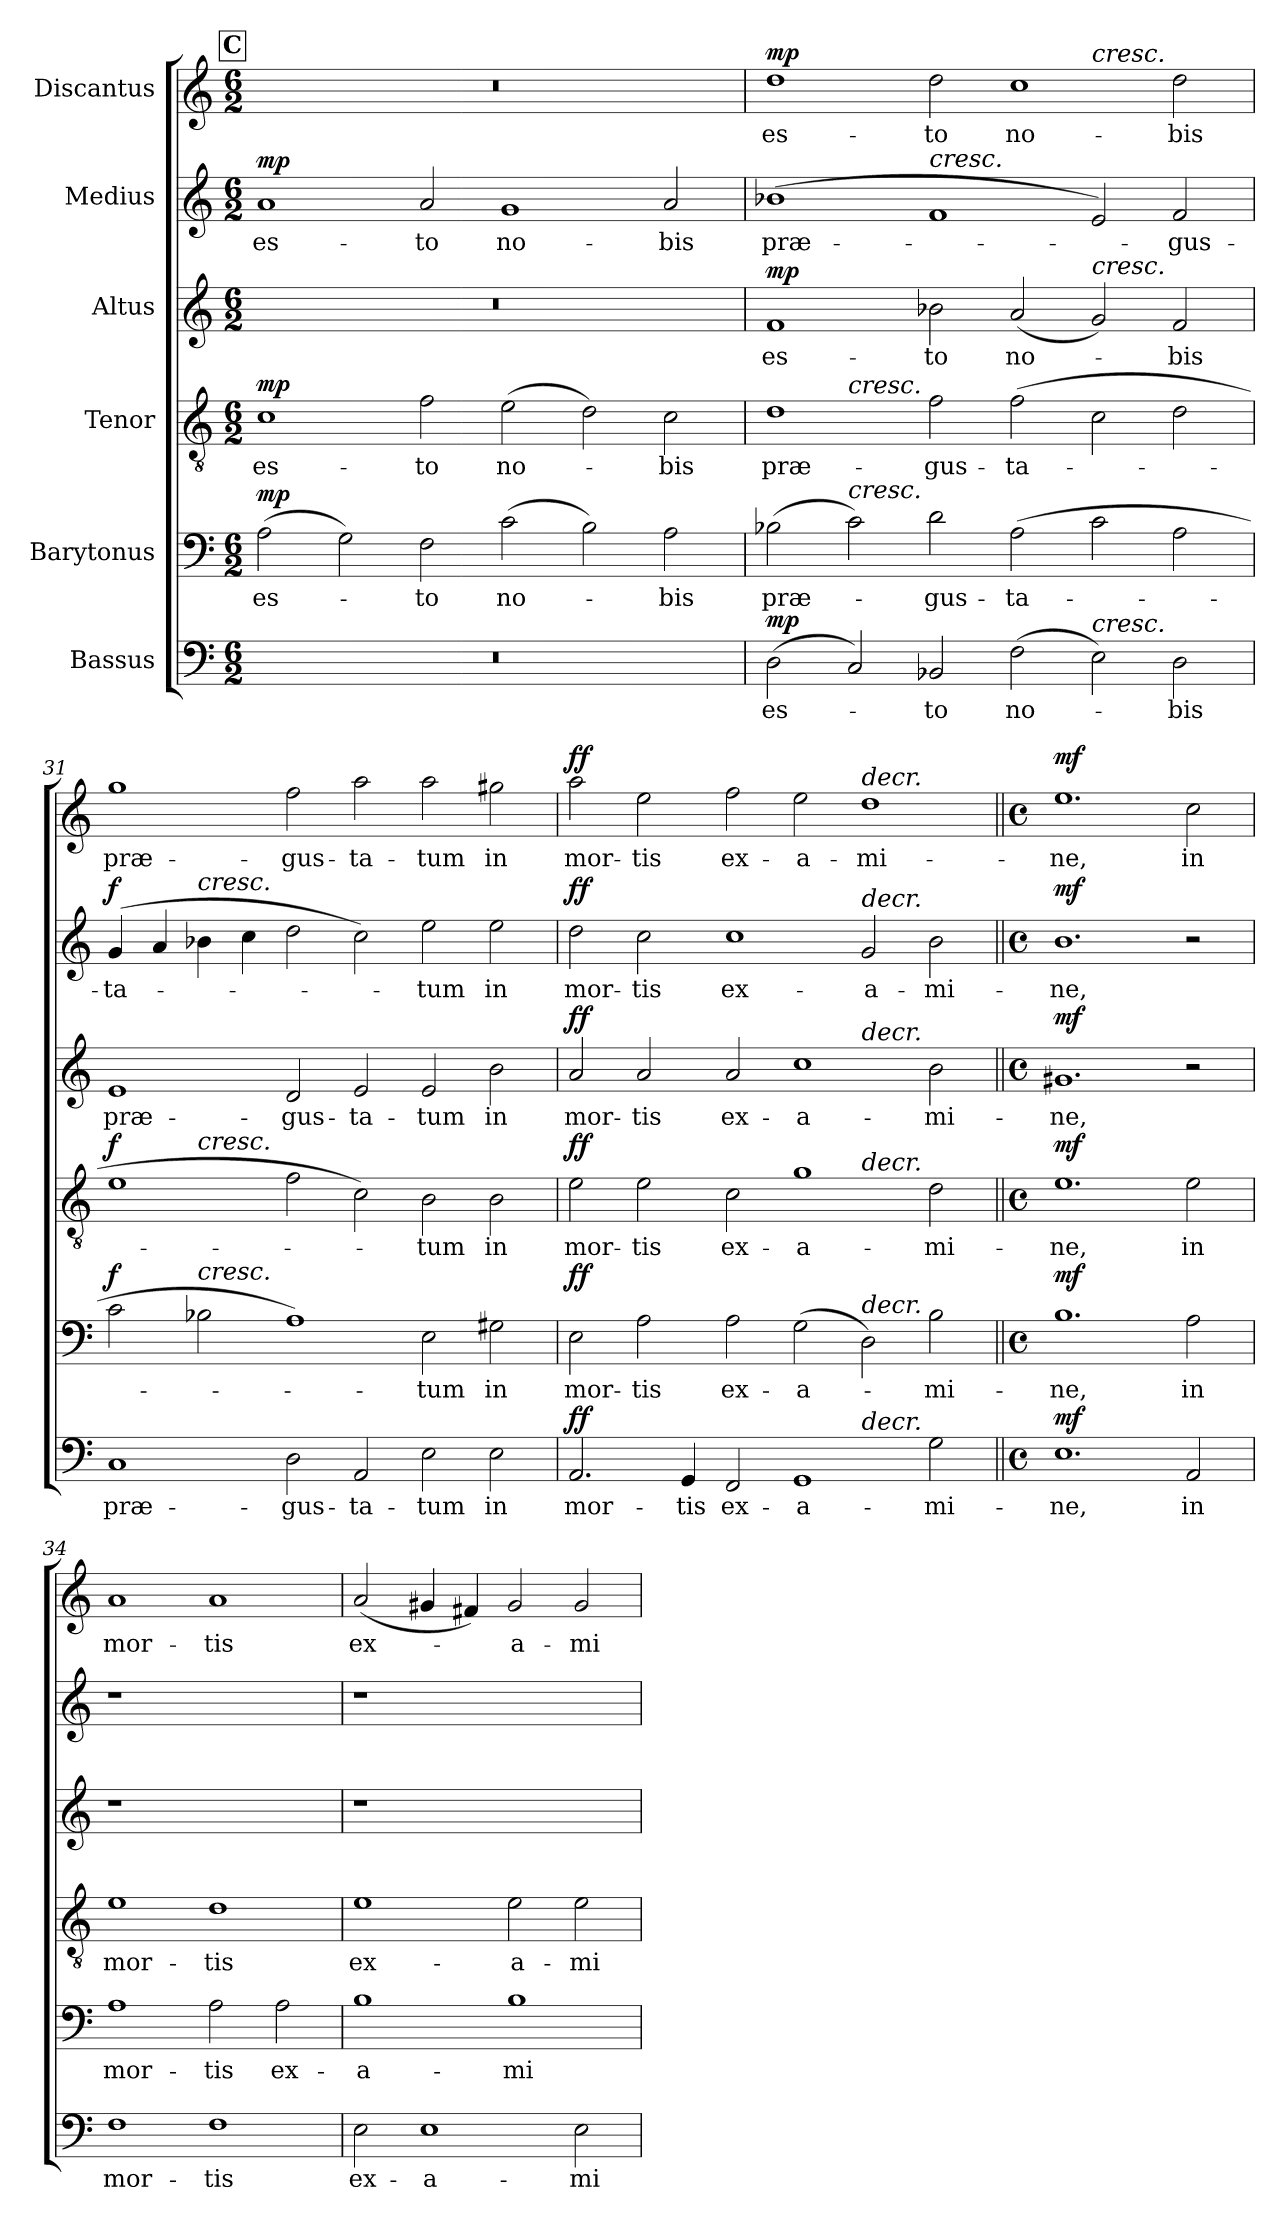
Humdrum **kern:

**kern	**text	**dynam	**kern	**text	**dynam	**kern	**text	**dynam	**kern	**text	**dynam	**kern	**text	**dynam	**kern	**text	**dynam
*part6	*part6	*part6	*part5	*part5	*part5	*part4	*part4	*part4	*part3	*part3	*part3	*part2	*part2	*part2	*part1	*part1	*part1
*staff6	*staff6	*staff6	*staff5	*staff5	*staff5	*staff4	*staff4	*staff4	*staff3	*staff3	*staff3	*staff2	*staff2	*staff2	*staff1	*staff1	*staff1
*I"Bassus	*	*	*I"Barytonus	*	*	*I"Tenor	*	*	*I"Altus	*	*	*I"Medius	*	*	*I"Discantus	*	*
!!LO:PB:g=z
*clefF4	*	*	*clefF4	*	*	*clefGv2	*	*	*clefG2	*	*	*clefG2	*	*	*clefG2	*	*
*k[]	*	*	*k[]	*	*	*k[]	*	*	*k[]	*	*	*k[]	*	*	*k[]	*	*
*C:	*	*	*C:	*	*	*C:	*	*	*C:	*	*	*C:	*	*	*C:	*	*
*M6/2	*	*	*M6/2	*	*	*M6/2	*	*	*M6/2	*	*	*M6/2	*	*	*M6/2	*	*
!!LO:REH:place=s1:a:B:fs=9.3:t=C
=29	=29	=29	=29	=29	=29	=29	=29	=29	=29	=29	=29	=29	=29	=29	=29	=29	=29
!	!	!	!	!LO:LY:b	!LO:DY:a	!	!LO:LY:b	!LO:DY:a	!	!	!	!	!LO:LY:b	!LO:DY:a	!	!	!
0.r	.	.	(>2A\	es-	mp	1c	es-	mp	0.r	.	.	1a	es-	mp	0.r	.	.
.	.	.	2G\)	.	.	.	.	.	.	.	.	.	.	.	.	.	.
!	!	!	!	!LO:LY:b	!	!	!LO:LY:b	!	!	!	!	!	!LO:LY:b	!	!	!	!
.	.	.	2F\	-to	.	2f\	-to	.	.	.	.	2a/	-to	.	.	.	.
!	!	!	!	!LO:LY:b	!	!	!LO:LY:b	!	!	!	!	!	!LO:LY:b	!	!	!	!
.	.	.	(>2c\	no-	.	(>2e\	no-	.	.	.	.	1g	no-	.	.	.	.
.	.	.	2B\)	.	.	2d\)	.	.	.	.	.	.	.	.	.	.	.
!	!	!	!	!LO:LY:b	!	!	!LO:LY:b	!	!	!	!	!	!LO:LY:b	!	!	!	!
.	.	.	2A\	-bis	.	2c\	-bis	.	.	.	.	2a/	-bis	.	.	.	.
=30	=30	=30	=30	=30	=30	=30	=30	=30	=30	=30	=30	=30	=30	=30	=30	=30	=30
!	!LO:LY:b	!LO:DY:a	!	!LO:LY:b	!	!	!LO:LY:b	!	!	!LO:LY:b	!LO:DY:a	!	!LO:LY:b	!	!	!LO:LY:b	!LO:DY:a
*	*	*	*	*	*	*^	*	*	*	*	*	*	*	*	*^	*	*
(>2D\	es-	mp	(>2B-X\	præ-	.	1d	2ryy	præ-	.	1f	es-	mp	(>1b-X	præ-	.	1dd	0ryy	es-	mp
!	!	!	!	!	!	!	!LO:TX:a:i:t=cresc.	!	!	!	!	!	!	!	!	!	!	!	!
!	!	!	!LO:TX:a:i:t=cresc.	!	!	!	!	!	!	!	!	!	!	!	!	!	!	!	!
2C/)	.	.	2c\)	.	.	.	1ryy	.	.	.	.	.	.	.	.	.	.	.	.
!	!	!	!	!	!	!	!	!	!	!	!	!	!LO:TX:a:i:t=cresc.	!	!	!	!	!	!
!	!LO:LY:b	!	!	!LO:LY:b	!	!	!	!LO:LY:b	!	!	!LO:LY:b	!	!	!	!	!	!	!LO:LY:b	!
2BB-X/	-to	.	2d\	-gus-	.	2f\	.	-gus-	.	2b-X\	-to	.	1f	.	.	2dd\	.	-to	.
!	!LO:LY:b	!	!	!LO:LY:b	!	!	!	!LO:LY:b	!	!	!LO:LY:b	!	!	!	!	!	!	!LO:LY:b	!
(>2F\	no-	.	(>2A\	-ta-	.	(>2f\	1.ryy	-ta-	.	(<2a/	no-	.	.	.	.	1cc	.	no-	.
!	!	!	!	!	!	!	!	!	!	!	!	!	!	!	!	!	!LO:TX:a:i:t=cresc.	!	!
!	!	!	!	!	!	!	!	!	!	!LO:TX:a:i:t=cresc.	!	!	!	!	!	!	!	!	!
!LO:TX:a:i:t=cresc.	!	!	!	!	!	!	!	!	!	!	!	!	!	!	!	!	!	!	!
2E\)	.	.	2c\	.	.	2c\	.	.	.	2g/)	.	.	2e/)	.	.	.	1ryy	.	.
!	!LO:LY:b	!	!	!	!	!	!	!	!	!	!LO:LY:b	!	!	!LO:LY:b	!	!	!	!LO:LY:b	!
2D\	-bis	.	2A\	.	.	2d\	.	.	.	2f/	-bis	.	2f/	-gus-	.	2dd\	.	-bis	.
=31	=31	=31	=31	=31	=31	=31	=31	=31	=31	=31	=31	=31	=31	=31	=31	=31	=31	=31	=31
!	!LO:LY:b	!	!	!	!LO:DY:a	!	!	!	!LO:DY:a	!	!LO:LY:b	!	!	!LO:LY:b	!LO:DY:a	!	!	!LO:LY:b	!
*	*	*	*	*	*	*	*	*	*	*	*	*	*	*	*	*v	*v	*	*
1C	præ-	.	2c\	.	f	1e	2ryy	.	f	1e	præ-	.	(>4g/	-ta-	f	1gg	præ-	.
.	.	.	.	.	.	.	.	.	.	.	.	.	4a/	.	.	.	.	.
!	!	!	!	!	!	!	!	!	!	!	!	!	!LO:TX:a:i:t=cresc.	!	!	!	!	!
!	!	!	!	!	!	!	!LO:TX:a:i:t=cresc.	!	!	!	!	!	!	!	!	!	!	!
!	!	!	!LO:TX:a:i:t=cresc.	!	!	!	!	!	!	!	!	!	!	!	!	!	!	!
.	.	.	2B-X\	.	.	.	1ryy	.	.	.	.	.	4b-X\	.	.	.	.	.
.	.	.	.	.	.	.	.	.	.	.	.	.	4cc\	.	.	.	.	.
!	!LO:LY:b	!	!	!	!	!	!	!	!	!	!LO:LY:b	!	!	!	!	!	!LO:LY:b	!
2D\	-gus-	.	1A)	.	.	2f\	.	.	.	2d/	-gus-	.	2dd\	.	.	2ff\	-gus-	.
!	!LO:LY:b	!	!	!	!	!	!	!	!	!	!LO:LY:b	!	!	!	!	!	!LO:LY:b	!
2AA/	-ta-	.	.	.	.	2c\)	1.ryy	.	.	2e/	-ta-	.	2cc\)	.	.	2aa\	-ta-	.
!	!LO:LY:b	!	!	!LO:LY:b	!	!	!	!LO:LY:b	!	!	!LO:LY:b	!	!	!LO:LY:b	!	!	!LO:LY:b	!
2E\	-tum	.	2E\	-tum	.	2B\	.	-tum	.	2e/	-tum	.	2ee\	-tum	.	2aa\	-tum	.
!	!LO:LY:b	!	!	!LO:LY:b	!	!	!	!LO:LY:b	!	!	!LO:LY:b	!	!	!LO:LY:b	!	!	!LO:LY:b	!
2E\	in	.	2G#X\	in	.	2B\	.	in	.	2b\	in	.	2ee\	in	.	2gg#X\	in	.
=32	=32	=32	=32	=32	=32	=32	=32	=32	=32	=32	=32	=32	=32	=32	=32	=32	=32	=32
!	!LO:LY:b	!LO:DY:a	!	!LO:LY:b	!LO:DY:a	!	!	!LO:LY:b	!LO:DY:a	!	!LO:LY:b	!LO:DY:a	!	!LO:LY:b	!LO:DY:a	!	!LO:LY:b	!LO:DY:a
*^	*	*	*	*	*	*	*	*	*	*^	*	*	*	*	*	*	*	*
2.AA/	0ryy	mor-	ff	2E\	mor-	ff	2e\	0ryy	mor-	ff	2a/	0ryy	mor-	ff	2dd\	mor-	ff	2aa\	mor-	ff
!	!	!	!	!	!LO:LY:b	!	!	!	!LO:LY:b	!	!	!	!LO:LY:b	!	!	!LO:LY:b	!	!	!LO:LY:b	!
.	.	.	.	2A\	-tis	.	2e\	.	-tis	.	2a/	.	-tis	.	2cc\	-tis	.	2ee\	-tis	.
!	!	!LO:LY:b	!	!	!	!	!	!	!	!	!	!	!	!	!	!	!	!	!	!
4GG/	.	-tis	.	.	.	.	.	.	.	.	.	.	.	.	.	.	.	.	.	.
!	!	!LO:LY:b	!	!	!LO:LY:b	!	!	!	!LO:LY:b	!	!	!	!LO:LY:b	!	!	!LO:LY:b	!	!	!LO:LY:b	!
2FF/	.	ex-	.	2A\	ex-	.	2c\	.	ex-	.	2a/	.	ex-	.	1cc	ex-	.	2ff\	ex-	.
!	!	!LO:LY:b	!	!	!LO:LY:b	!	!	!	!LO:LY:b	!	!	!	!LO:LY:b	!	!	!	!	!	!LO:LY:b	!
1GG	.	-a-	.	(>2G\	-a-	.	1g	.	-a-	.	1cc	.	-a-	.	.	.	.	2ee\	-a-	.
!	!	!	!	!	!	!	!	!	!	!	!	!	!	!	!	!	!	!LO:TX:a:i:t=decr.	!	!
!	!	!	!	!	!	!	!	!	!	!	!	!	!	!	!LO:TX:a:i:t=decr.	!	!	!	!	!
!	!	!	!	!	!	!	!	!	!	!	!	!LO:TX:a:i:t=decr.	!	!	!	!	!	!	!	!
!	!	!	!	!	!	!	!	!LO:TX:a:i:t=decr.	!	!	!	!	!	!	!	!	!	!	!	!
!	!	!	!	!LO:TX:a:i:t=decr.	!	!	!	!	!	!	!	!	!	!	!	!	!	!	!	!
!	!LO:TX:a:i:t=decr.	!	!	!	!	!	!	!	!	!	!	!	!	!	!	!	!	!	!	!
!	!	!	!	!	!	!	!	!	!	!	!	!	!	!	!	!LO:LY:b	!	!	!LO:LY:b	!
.	1ryy	.	.	2D\)	.	.	.	1ryy	.	.	.	1ryy	.	.	2g/	-a-	.	1dd	-mi-	.
!	!	!LO:LY:b	!	!	!LO:LY:b	!	!	!	!LO:LY:b	!	!	!	!LO:LY:b	!	!	!LO:LY:b	!	!	!	!
2G\	.	-mi-	.	2B\	-mi-	.	2d\	.	-mi-	.	2b\	.	-mi-	.	2b\	-mi-	.	.	.	.
*	*	*	*	*	*	*	*v	*v	*	*	*	*	*	*	*	*	*	*	*	*
*v	*v	*	*	*	*	*	*	*	*	*v	*v	*	*	*	*	*	*	*	*
!!LO:LB:g=z
=33||	=33||	=33||	=33||	=33||	=33||	=33||	=33||	=33||	=33||	=33||	=33||	=33||	=33||	=33||	=33||	=33||	=33||
!!LO:REH:place=s1:a:B:fs=9.3:t=D
*M4/4	*	*	*M4/4	*	*	*M4/4	*	*	*M4/4	*	*	*M4/4	*	*	*M4/4	*	*
*met(c)	*	*	*met(c)	*	*	*met(c)	*	*	*met(c)	*	*	*met(c)	*	*	*met(c)	*	*
*^	*	*	*	*	*	*^	*	*	*^	*	*	*	*	*	*	*	*
!	!	!LO:LY:b	!LO:DY:a	!	!LO:LY:b	!LO:DY:a	!	!	!LO:LY:b	!LO:DY:a	!	!	!LO:LY:b	!LO:DY:a	!	!LO:LY:b	!LO:DY:a	!	!LO:LY:b	!LO:DY:a
*	*	*	*	*	*	*	*v	*v	*	*	*	*	*	*	*	*	*	*	*	*
*v	*v	*	*	*	*	*	*	*	*	*v	*v	*	*	*	*	*	*	*	*
1.E	-ne,	mf	1.B	-ne,	mf	1.e	-ne,	mf	1.g#X	-ne,	mf	1.b	-ne,	mf	1.ee	-ne,	mf
!	!LO:LY:b	!	!	!LO:LY:b	!	!	!LO:LY:b	!	!	!	!	!	!	!	!	!LO:LY:b	!
2AA/	in	.	2A\	in	.	2e\	in	.	2r	.	.	2r	.	.	2cc\	in	.
=34	=34	=34	=34	=34	=34	=34	=34	=34	=34	=34	=34	=34	=34	=34	=34	=34	=34
!	!LO:LY:b	!	!	!LO:LY:b	!	!	!LO:LY:b	!	!	!	!	!	!	!	!	!LO:LY:b	!
1F	mor-	.	1A	mor-	.	1e	mor-	.	1r	.	.	1r	.	.	1a	mor-	.
!	!LO:LY:b	!	!	!LO:LY:b	!	!	!LO:LY:b	!	!	!	!	!	!	!	!	!LO:LY:b	!
1F	-tis	.	2A\	-tis	.	1d	-tis	.	1ryy	.	.	1ryy	.	.	1a	-tis	.
!	!	!	!	!LO:LY:b	!	!	!	!	!	!	!	!	!	!	!	!	!
.	.	.	2A\	ex-	.	.	.	.	.	.	.	.	.	.	.	.	.
=35	=35	=35	=35	=35	=35	=35	=35	=35	=35	=35	=35	=35	=35	=35	=35	=35	=35
!	!LO:LY:b	!	!	!LO:LY:b	!	!	!LO:LY:b	!	!	!	!	!	!	!	!	!LO:LY:b	!
2E\	ex-	.	1B	-a-	.	1e	ex-	.	1r	.	.	1r	.	.	(<2a/	ex-	.
!	!LO:LY:b	!	!	!	!	!	!	!	!	!	!	!	!	!	!	!	!
1E	-a-	.	.	.	.	.	.	.	.	.	.	.	.	.	4g#X/	.	.
.	.	.	.	.	.	.	.	.	.	.	.	.	.	.	4f#X/)	.	.
!	!	!	!	!LO:LY:b	!	!	!LO:LY:b	!	!	!	!	!	!	!	!	!LO:LY:b	!
.	.	.	1B	-mi-	.	2e\	-a-	.	1ryy	.	.	1ryy	.	.	2g#/	-a-	.
!	!LO:LY:b	!	!	!	!	!	!LO:LY:b	!	!	!	!	!	!	!	!	!LO:LY:b	!
2E\	-mi-	.	.	.	.	2e\	-mi-	.	.	.	.	.	.	.	2g#/	-mi-	.
=	=	=	=	=	=	=	=	=	=	=	=	=	=	=	=	=	=
*-	*-	*-	*-	*-	*-	*-	*-	*-	*-	*-	*-	*-	*-	*-	*-	*-	*-
